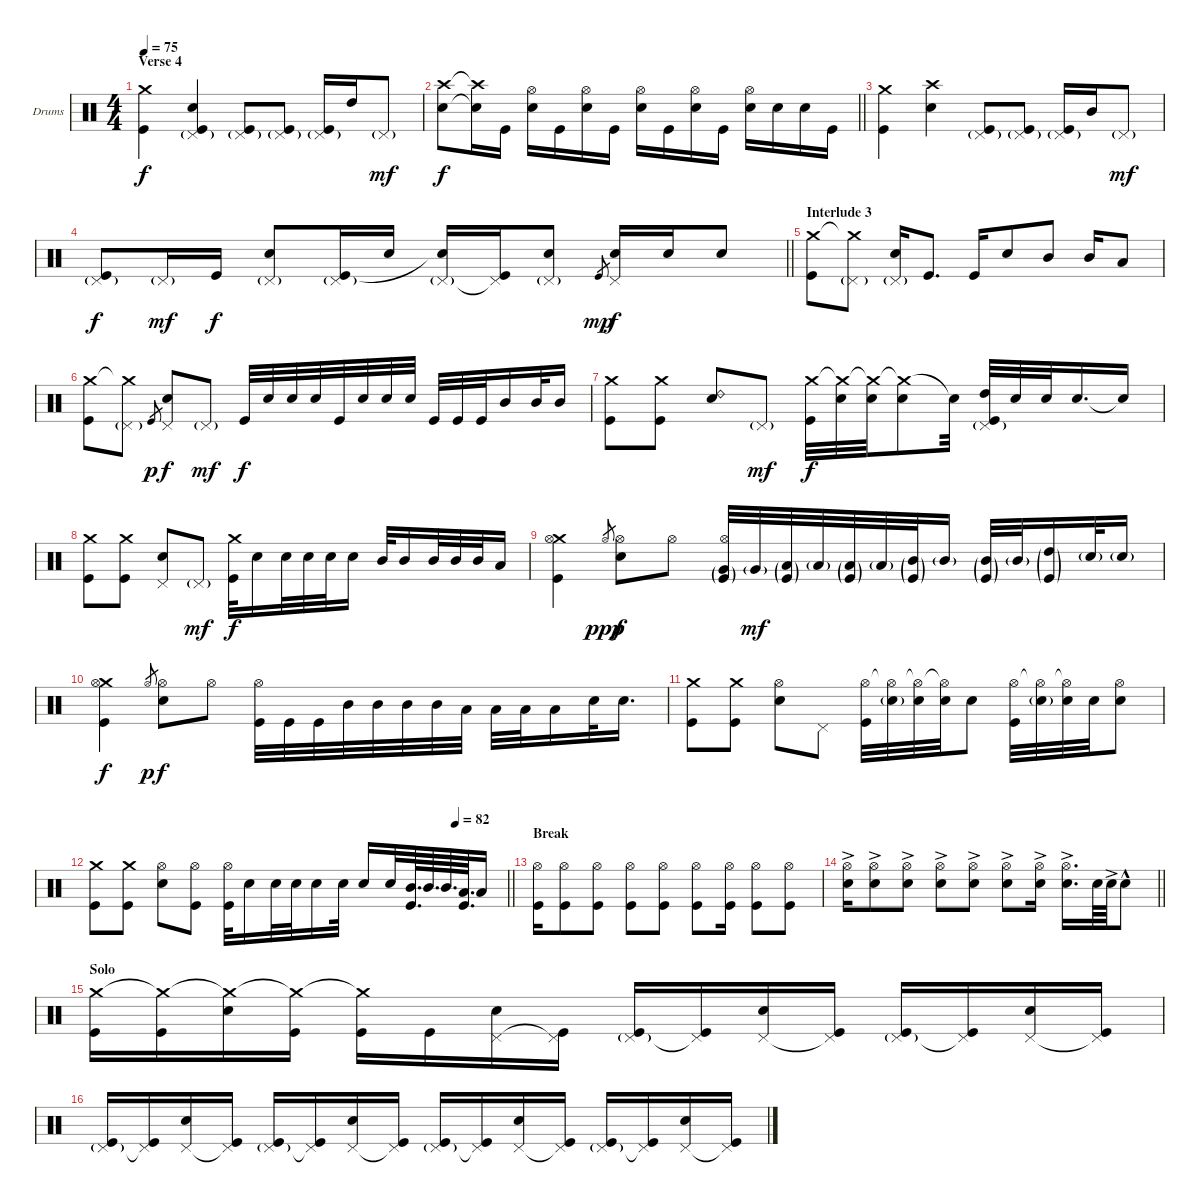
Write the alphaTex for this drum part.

\bracketExtendMode groupsimilarinstruments
\firstSystemTrackNameOrientation horizontal
\otherSystemsTrackNameOrientation horizontal
\track ("Drumkit" "Drums") {instrument percussion}
\staff {score}
\articulation defaults
\ts (4 4)
\section ("" "Verse 4")
\tempo 75
\clef neutral
\ks c
("Crash medium (hit)" "Kick (hit)").4{dy f} ("Pedal Hi-Hat (hit)"{g} "Snare (hit) 2" "Kick (hit)").4 ("Pedal Hi-Hat (hit)"{g} "Kick (hit)").8 ("Pedal Hi-Hat (hit)"{g} "Kick (hit)").8 ("Pedal Hi-Hat (hit)"{g} "Kick (hit)").16 "High Tom (hit)".16 "Pedal Hi-Hat (hit)"{g}.8{dy mf} |
\barLineRight lightlight
("Crash high (hit)" "Snare (hit) 2").8{dy f} ("Crash high (hit)"{t} "Snare (hit) 2"{t}).16 "Kick (hit)".16 ("Hi-Hat (open)" "Snare (hit) 2").16 "Kick (hit)".16 ("Hi-Hat (open)" "Snare (hit) 2").16 "Kick (hit)".16 ("Hi-Hat (open)" "Snare (hit) 2").16 "Kick (hit)".16 ("Hi-Hat (open)" "Snare (hit) 2").16 "Kick (hit)".16 ("Hi-Hat (open)" "Snare (hit) 2").16 "Snare (hit) 2".16 "Snare (hit) 2".16 "Kick (hit)".16 |
("Crash medium (hit)" "Kick (hit)").4 ("Crash high (hit)" "Snare (hit) 2").4 ("Pedal Hi-Hat (hit)"{g} "Kick (hit)").8 ("Pedal Hi-Hat (hit)"{g} "Kick (hit)").8 ("Pedal Hi-Hat (hit)"{g} "Kick (hit)").16 "Mid Tom (hit)".16 "Pedal Hi-Hat (hit)"{g}.8{dy mf} |
\barLineRight lightlight
("Pedal Hi-Hat (hit)"{g} "Kick (hit)").8{dy f} "Pedal Hi-Hat (hit)"{g}.16{dy mf} "Kick (hit)".16{dy f} ("Pedal Hi-Hat (hit)"{g} "Snare (hit) 2").8 ("Pedal Hi-Hat (hit)"{g} "Kick (hit)").16 "Snare (hit) 2".16 ("Pedal Hi-Hat (hit)"{g} "Snare (hit) 2"{t}).16 ("Pedal Hi-Hat (hit)"{t} "Kick (hit)").16 ("Pedal Hi-Hat (hit)"{g} "Snare (hit) 2").8 "Kick (hit)".8{gr dy mp} ("Pedal Hi-Hat (hit)" "Snare (hit) 2").16{dy f} "Snare (hit) 2".16 "Snare (hit) 2".8 |
\section ("" "Interlude 3")
("Crash medium (hit)" "Kick (hit)").8 ("Crash medium (hit)"{t} "Pedal Hi-Hat (hit)"{g}).8 ("Pedal Hi-Hat (hit)"{g} "Snare (hit) 2").16 "Kick (hit)".8{d} "Kick (hit)".16 "Snare (hit) 2".8 "Mid Tom (hit)".8 "Mid Tom (hit)".16 "Low Tom (hit)".8 |
("Crash medium (hit)" "Kick (hit)").8 ("Crash medium (hit)"{t} "Pedal Hi-Hat (hit)"{g}).8 "Kick (hit)".8{gr dy p} ("Pedal Hi-Hat (hit)" "Snare (hit) 2").8{dy f} "Pedal Hi-Hat (hit)"{g}.8{dy mf} "Kick (hit)".32{dy f} "Snare (hit) 2".32 "Snare (hit) 2".32 "Snare (hit) 2".32 "Kick (hit)".32 "Snare (hit) 2".32 "Snare (hit) 2".32 "Snare (hit) 2".32 "Kick (hit)".32 "Kick (hit)".32 "Kick (hit)".32 "Mid Tom (hit)".16 "Mid Tom (hit)".32 "Mid Tom (hit)".16 |
("Crash medium (hit)" "Kick (hit)").8 ("Crash medium (hit)" "Kick (hit)").8 ("Ride (bell) 2" "Snare (hit) 2").8 "Pedal Hi-Hat (hit)"{g}.8{dy mf} ("Crash medium (hit)" "Kick (hit)").32{dy f} ("Crash medium (hit)"{t} "Snare (hit) 2").32 ("Crash medium (hit)"{t} "Snare (hit) 2").32 ("Crash medium (hit)"{t} "Snare (hit) 2").8 "Snare (hit) 2"{t}.32 ("Pedal Hi-Hat (hit)"{g} "High Tom (hit)" "Kick (hit)").32 "Snare (hit) 2".32 "Snare (hit) 2".32 "Snare (hit) 2".16{d} "Snare (hit) 2"{t}.16 |
("Crash medium (hit)" "Kick (hit)").8 ("Crash medium (hit)" "Kick (hit)").8 ("Pedal Hi-Hat (hit)" "Snare (hit) 2").8 "Pedal Hi-Hat (hit)"{g}.8{dy mf} ("Crash medium (hit)" "Kick (hit)").32{dy f} "Snare (hit) 2".16 "Snare (hit) 2".32 "Snare (hit) 2".32 "Snare (hit) 2".32 "Snare (hit) 2".16 "Mid Tom (hit)".32 "Mid Tom (hit)".16 "Mid Tom (hit)".32 "Mid Tom (hit)".32 "Mid Tom (hit)".32 "Low Tom (hit)".16 |
("Crash medium (hit)" "Hi-Hat (open)" "Kick (hit)").4 "Hi-Hat (open)".8{gr dy ppp} ("Hi-Hat (open)" "Snare (hit) 2").8{dy f} "Hi-Hat (open)".8 ("Hi-Hat (open)" "Very Low Tom (hit)"{g} "Kick (hit)"{g}).32 "Very Low Tom (hit)"{g}.32{dy mf} ("Low Tom (hit)"{g} "Kick (hit)"{g}).32 "Low Tom (hit)"{g}.32 ("Low Tom (hit)"{g} "Kick (hit)"{g}).32 "Low Tom (hit)"{g}.32 ("Mid Tom (hit)"{g} "Kick (hit)"{g}).32 "Mid Tom (hit)"{g}.16 ("Mid Tom (hit)"{g} "Kick (hit)"{g}).32 "Mid Tom (hit)"{g}.32 ("High Tom (hit)"{g} "Kick (hit)"{g}).16 "Snare (hit) 2"{g}.32 "Snare (hit) 2"{g}.16 |
("Crash medium (hit)" "Hi-Hat (open)" "Kick (hit)").4{dy f} "Hi-Hat (open)".8{gr dy p} ("Hi-Hat (open)" "Snare (hit) 2").8{dy f} "Hi-Hat (open)".8 ("Hi-Hat (open)" "Kick (hit)").32 "Kick (hit)".32 "Kick (hit)".32 "Mid Tom (hit)".32 "Mid Tom (hit)".32 "Mid Tom (hit)".32 "Mid Tom (hit)".32 "Low Tom (hit)".32 "Low Tom (hit)".32 "Low Tom (hit)".32 "Low Tom (hit)".16 "Snare (hit) 2".32 "Snare (hit) 2".16{d} |
("Crash medium (hit)" "Kick (hit)").8 ("Crash medium (hit)" "Kick (hit)").8 ("Hi-Hat (open)" "Snare (hit) 2").8 "Pedal Hi-Hat (hit)".8 ("Hi-Hat (open)" "Kick (hit)").32 ("Hi-Hat (open)"{t} "Snare (hit) 2"{g}).32 ("Hi-Hat (open)"{t} "Snare (hit) 2").32 ("Hi-Hat (open)"{t} "Snare (hit) 2").32 "Snare (hit) 2".8 ("Hi-Hat (open)" "Kick (hit)").32 ("Hi-Hat (open)"{t} "Snare (hit) 2"{g}).32 ("Hi-Hat (open)"{t} "Snare (hit) 2").32 "Snare (hit) 2".32 ("Hi-Hat (open)" "Snare (hit) 2").8 |
\tempo (82 0.875)
\barLineRight lightlight
("Crash medium (hit)" "Kick (hit)").8 ("Crash medium (hit)" "Kick (hit)").8 ("Hi-Hat (open)" "Snare (hit) 2").8 ("Hi-Hat (open)" "Kick (hit)").8 ("Hi-Hat (open)" "Kick (hit)").32 "Snare (hit) 2".16 "Snare (hit) 2".32 "Snare (hit) 2".32 "Snare (hit) 2".16 "Snare (hit) 2".32 "Snare (hit) 2".16 "Snare (hit) 2".32 ("Mid Tom (hit)" "Kick (hit)").64{d} "Mid Tom (hit)".64{d} "Mid Tom (hit)".64{d} ("Low Tom (hit)" "Kick (hit)").64{d} "Low Tom (hit)".16 |
\section ("" "Break")
("Hi-Hat (open)" "Kick (hit)").16 ("Hi-Hat (open)" "Kick (hit)").8 ("Hi-Hat (open)" "Kick (hit)").8 ("Hi-Hat (open)" "Kick (hit)").8 ("Hi-Hat (open)" "Kick (hit)").8 ("Hi-Hat (open)" "Kick (hit)").8 ("Hi-Hat (open)" "Kick (hit)").16 ("Hi-Hat (open)" "Kick (hit)").8 ("Hi-Hat (open)" "Kick (hit)").8 |
\barLineRight lightlight
("Hi-Hat (open)" "Snare (hit) 2"{ac}).16 ("Hi-Hat (open)" "Snare (hit) 2"{ac}).8 ("Hi-Hat (open)" "Snare (hit) 2"{ac}).8 ("Hi-Hat (open)" "Snare (hit) 2"{ac}).8 ("Hi-Hat (open)" "Snare (hit) 2"{ac}).8 ("Hi-Hat (open)" "Snare (hit) 2"{ac}).8 ("Hi-Hat (open)" "Snare (hit) 2"{ac}).16 ("Hi-Hat (open)" "Snare (hit) 2"{ac}).16{d} "Snare (hit) 2".64 "Snare (hit) 2"{ac}.64 "Snare (hit) 2"{hac}.8 |
\section ("" "Solo")
("Crash medium (hit)" "Kick (hit)").16 ("Crash medium (hit)"{t} "Kick (hit)").16 ("Crash medium (hit)"{t} "Snare (hit) 2").16 ("Crash medium (hit)"{t} "Kick (hit)").16 ("Crash medium (hit)"{t} "Kick (hit)").16 "Kick (hit)".16 ("Pedal Hi-Hat (hit)" "Snare (hit) 2").16 ("Pedal Hi-Hat (hit)"{t} "Kick (hit)").16 ("Pedal Hi-Hat (hit)"{g} "Kick (hit)").16 ("Pedal Hi-Hat (hit)"{t} "Kick (hit)").16 ("Pedal Hi-Hat (hit)" "Snare (hit) 2").16 ("Pedal Hi-Hat (hit)"{t} "Kick (hit)").16 ("Pedal Hi-Hat (hit)"{g} "Kick (hit)").16 ("Pedal Hi-Hat (hit)"{t} "Kick (hit)").16 ("Pedal Hi-Hat (hit)" "Snare (hit) 2").16 ("Pedal Hi-Hat (hit)"{t} "Kick (hit)").16 |
("Pedal Hi-Hat (hit)"{g} "Kick (hit)").16 ("Pedal Hi-Hat (hit)"{t} "Kick (hit)").16 ("Pedal Hi-Hat (hit)" "Snare (hit) 2").16 ("Pedal Hi-Hat (hit)"{t} "Kick (hit)").16 ("Pedal Hi-Hat (hit)"{g} "Kick (hit)").16 ("Pedal Hi-Hat (hit)"{t} "Kick (hit)").16 ("Pedal Hi-Hat (hit)" "Snare (hit) 2").16 ("Pedal Hi-Hat (hit)"{t} "Kick (hit)").16 ("Pedal Hi-Hat (hit)"{g} "Kick (hit)").16 ("Pedal Hi-Hat (hit)"{t} "Kick (hit)").16 ("Pedal Hi-Hat (hit)" "Snare (hit) 2").16 ("Pedal Hi-Hat (hit)"{t} "Kick (hit)").16 ("Pedal Hi-Hat (hit)"{g} "Kick (hit)").16 ("Pedal Hi-Hat (hit)"{t} "Kick (hit)").16 ("Pedal Hi-Hat (hit)" "Snare (hit) 2").16 ("Pedal Hi-Hat (hit)"{t} "Kick (hit)").16
